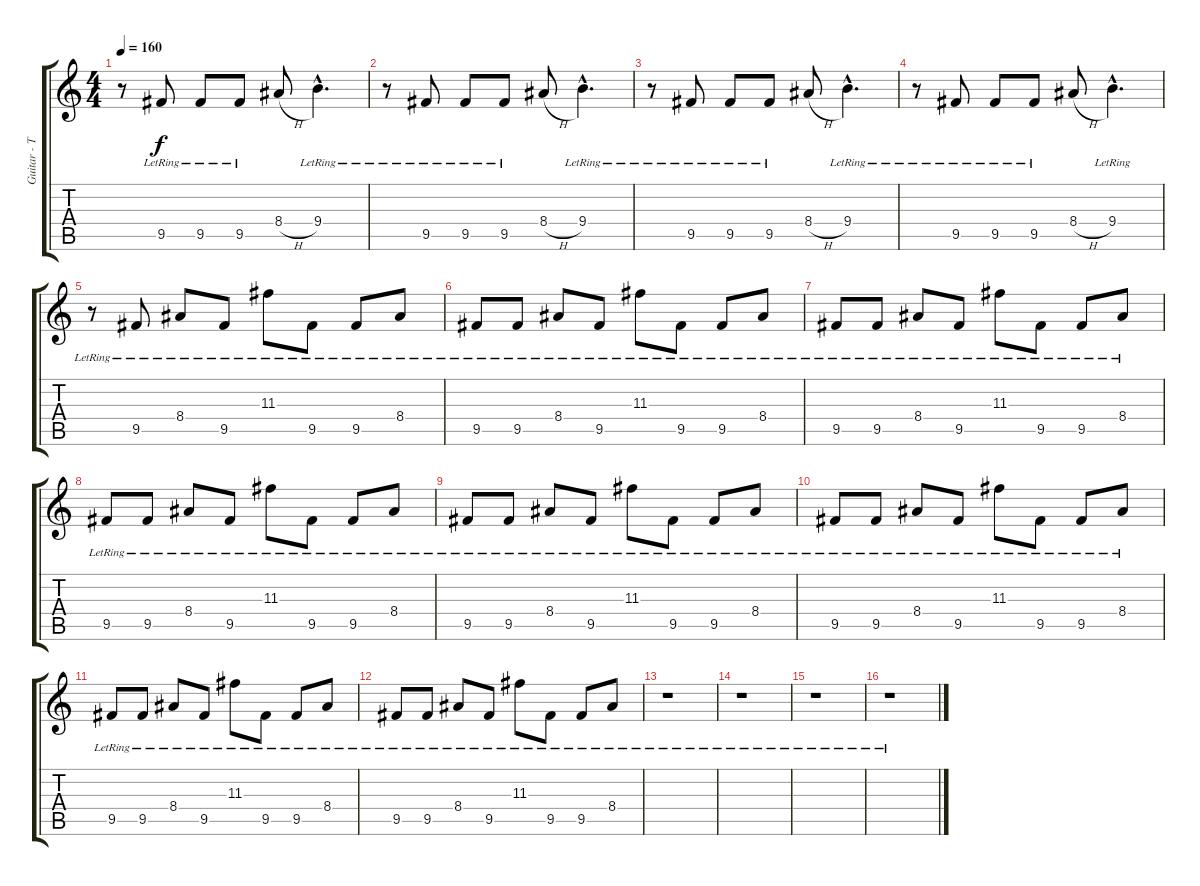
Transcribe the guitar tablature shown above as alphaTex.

\track ("Guitar - Tom Mattew Delonge" "Guitar - T") {instrument acousticguitarsteel}
\staff {score tabs}
\tuning (E4 B3 G3 D3 A2 E2) {hide}
\ts (4 4)
\tempo 160
\clef g2
\ks c
r.8{dy f} 9.5{lr}.8 9.5{lr}.8 9.5{lr}.8 8.4{h}.8 9.4{hac lr}.4{d} |
r.8 9.5{lr}.8 9.5{lr}.8 9.5{lr}.8 8.4{h}.8 9.4{hac lr}.4{d} |
r.8 9.5{lr}.8 9.5{lr}.8 9.5{lr}.8 8.4{h}.8 9.4{hac lr}.4{d} |
r.8 9.5{lr}.8 9.5{lr}.8 9.5{lr}.8 8.4{h}.8 9.4{hac lr}.4{d} |
r.8 9.5{lr}.8 8.4{lr}.8 9.5{lr}.8 11.3{lr}.8 9.5{lr}.8 9.5{lr}.8 8.4{lr}.8 |
9.5{lr}.8 9.5{lr}.8 8.4{lr}.8 9.5{lr}.8 11.3{lr}.8 9.5{lr}.8 9.5{lr}.8 8.4{lr}.8 |
9.5{lr}.8 9.5{lr}.8 8.4{lr}.8 9.5{lr}.8 11.3{lr}.8 9.5{lr}.8 9.5{lr}.8 8.4{lr}.8 |
9.5{lr}.8 9.5{lr}.8 8.4{lr}.8 9.5{lr}.8 11.3{lr}.8 9.5{lr}.8 9.5{lr}.8 8.4{lr}.8 |
9.5{lr}.8 9.5{lr}.8 8.4{lr}.8 9.5{lr}.8 11.3{lr}.8 9.5{lr}.8 9.5{lr}.8 8.4{lr}.8 |
9.5{lr}.8 9.5{lr}.8 8.4{lr}.8 9.5{lr}.8 11.3{lr}.8 9.5{lr}.8 9.5{lr}.8 8.4{lr}.8 |
9.5{lr}.8 9.5{lr}.8 8.4{lr}.8 9.5{lr}.8 11.3{lr}.8 9.5{lr}.8 9.5{lr}.8 8.4{lr}.8 |
9.5{lr}.8 9.5{lr}.8 8.4{lr}.8 9.5{lr}.8 11.3{lr}.8 9.5{lr}.8 9.5{lr}.8 8.4{lr}.8 |
r.1 |
r.1 |
r.1 |
r.1
